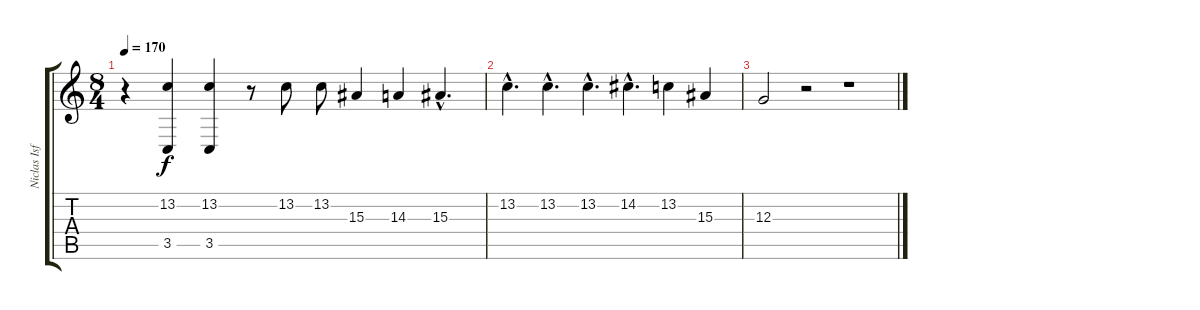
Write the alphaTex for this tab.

\track ("Niclas Isfeldt - Vocals" "Niclas Isf") {instrument cello}
\staff {score tabs}
\tuning (E4 B3 G3 D3 A2 E2) {hide}
\ts (8 4)
\tempo 170
\clef g2
\ks c
r.4{dy f} (13.2 3.5).4 (13.2 3.5).4 r.8 13.2.8 13.2.8 15.3.4 14.3.4 15.3{hac}.4{d} |
13.2{hac}.4{d} 13.2{hac}.4{d} 13.2{hac}.4{d} 14.2{hac}.4{d} 13.2.4 15.3.4 |
12.3.2 r.2 r.1
